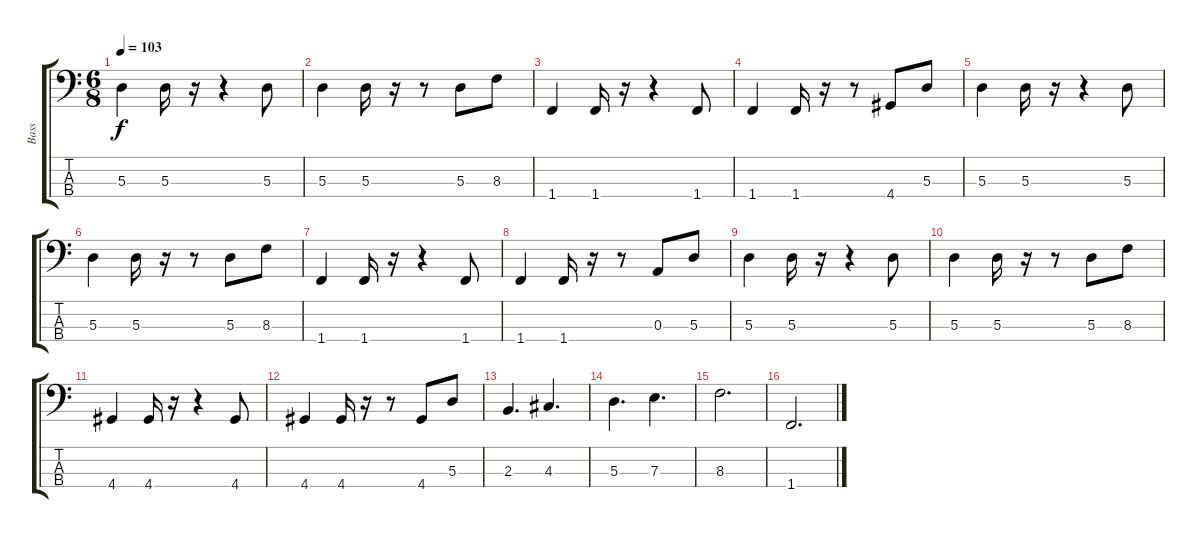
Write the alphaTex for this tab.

\track ("Bass" "Bass") {instrument electricbassfinger}
\staff {score tabs}
\tuning (G2 D2 A1 E1) {hide}
\ts (6 8)
\tempo 103
\clef f4
\ks c
5.3.4{dy f} 5.3.16 r.16 r.4 5.3.8 |
5.3.4 5.3.16 r.16 r.8 5.3.8 8.3.8 |
1.4.4 1.4.16 r.16 r.4 1.4.8 |
1.4.4 1.4.16 r.16 r.8 4.4.8 5.3.8 |
5.3.4 5.3.16 r.16 r.4 5.3.8 |
5.3.4 5.3.16 r.16 r.8 5.3.8 8.3.8 |
1.4.4 1.4.16 r.16 r.4 1.4.8 |
1.4.4 1.4.16 r.16 r.8 0.3.8 5.3.8 |
5.3.4 5.3.16 r.16 r.4 5.3.8 |
5.3.4 5.3.16 r.16 r.8 5.3.8 8.3.8 |
4.4.4 4.4.16 r.16 r.4 4.4.8 |
4.4.4 4.4.16 r.16 r.8 4.4.8 5.3.8 |
2.3.4{d} 4.3.4{d} |
5.3.4{d} 7.3.4{d} |
8.3.2{d} |
1.4.2{d}
